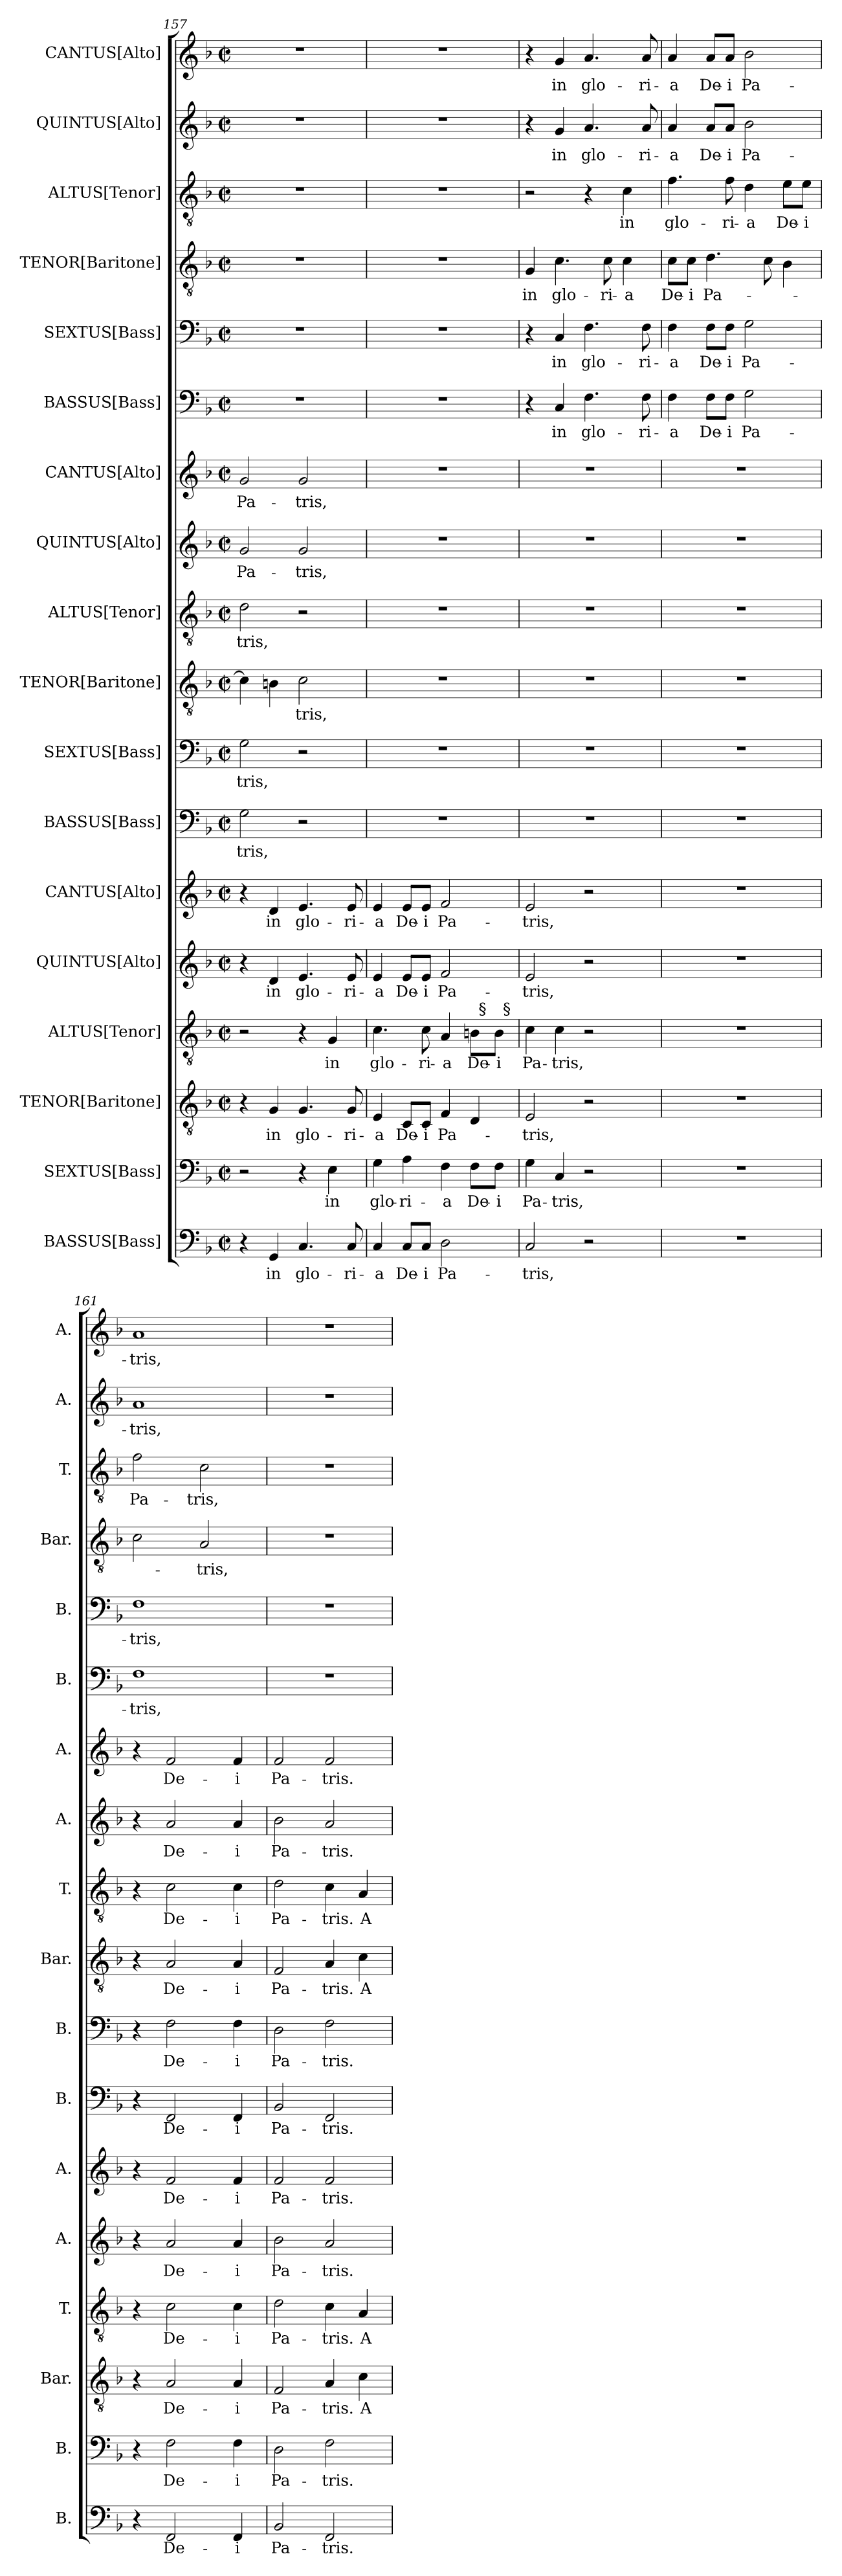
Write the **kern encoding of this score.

**kern	**text	**kern	**text	**kern	**text	**kern	**text	**kern	**text	**kern	**text	**kern	**text	**kern	**text	**kern	**text	**kern	**text	**kern	**text	**kern	**text	**kern	**text	**kern	**text	**kern	**text	**kern	**text	**kern	**text	**kern	**text
*part18	*part18	*part17	*part17	*part16	*part16	*part15	*part15	*part14	*part14	*part13	*part13	*part12	*part12	*part11	*part11	*part10	*part10	*part9	*part9	*part8	*part8	*part7	*part7	*part6	*part6	*part5	*part5	*part4	*part4	*part3	*part3	*part2	*part2	*part1	*part1
*staff18	*staff18	*staff17	*staff17	*staff16	*staff16	*staff15	*staff15	*staff14	*staff14	*staff13	*staff13	*staff12	*staff12	*staff11	*staff11	*staff10	*staff10	*staff9	*staff9	*staff8	*staff8	*staff7	*staff7	*staff6	*staff6	*staff5	*staff5	*staff4	*staff4	*staff3	*staff3	*staff2	*staff2	*staff1	*staff1
*I"BASSUS[Bass]	*	*I"SEXTUS[Bass]	*	*I"TENOR[Baritone]	*	*I"ALTUS[Tenor]	*	*I"QUINTUS[Alto]	*	*I"CANTUS[Alto]	*	*I"BASSUS[Bass]	*	*I"SEXTUS[Bass]	*	*I"TENOR[Baritone]	*	*I"ALTUS[Tenor]	*	*I"QUINTUS[Alto]	*	*I"CANTUS[Alto]	*	*I"BASSUS[Bass]	*	*I"SEXTUS[Bass]	*	*I"TENOR[Baritone]	*	*I"ALTUS[Tenor]	*	*I"QUINTUS[Alto]	*	*I"CANTUS[Alto]	*
*I'B.	*	*I'B.	*	*I'Bar.	*	*I'T.	*	*I'A.	*	*I'A.	*	*I'B.	*	*I'B.	*	*I'Bar.	*	*I'T.	*	*I'A.	*	*I'A.	*	*I'B.	*	*I'B.	*	*I'Bar.	*	*I'T.	*	*I'A.	*	*I'A.	*
*clefF4	*	*clefF4	*	*clefGv2	*	*clefGv2	*	*clefG2	*	*clefG2	*	*clefF4	*	*clefF4	*	*clefGv2	*	*clefGv2	*	*clefG2	*	*clefG2	*	*clefF4	*	*clefF4	*	*clefGv2	*	*clefGv2	*	*clefG2	*	*clefG2	*
*	*	*	*	*ITrd7c12	*	*ITrd7c12	*	*	*	*	*	*	*	*	*	*ITrd7c12	*	*ITrd7c12	*	*	*	*	*	*	*	*	*	*ITrd7c12	*	*ITrd7c12	*	*	*	*	*
*k[b-]	*	*k[b-]	*	*k[b-]	*	*k[b-]	*	*k[b-]	*	*k[b-]	*	*k[b-]	*	*k[b-]	*	*k[b-]	*	*k[b-]	*	*k[b-]	*	*k[b-]	*	*k[b-]	*	*k[b-]	*	*k[b-]	*	*k[b-]	*	*k[b-]	*	*k[b-]	*
*F:	*	*F:	*	*F:	*	*F:	*	*F:	*	*F:	*	*F:	*	*F:	*	*F:	*	*F:	*	*F:	*	*F:	*	*F:	*	*F:	*	*F:	*	*F:	*	*F:	*	*F:	*
*M2/2	*	*M2/2	*	*M2/2	*	*M2/2	*	*M2/2	*	*M2/2	*	*M2/2	*	*M2/2	*	*M2/2	*	*M2/2	*	*M2/2	*	*M2/2	*	*M2/2	*	*M2/2	*	*M2/2	*	*M2/2	*	*M2/2	*	*M2/2	*
*met(c|)	*	*met(c|)	*	*met(c|)	*	*met(c|)	*	*met(c|)	*	*met(c|)	*	*met(c|)	*	*met(c|)	*	*met(c|)	*	*met(c|)	*	*met(c|)	*	*met(c|)	*	*met(c|)	*	*met(c|)	*	*met(c|)	*	*met(c|)	*	*met(c|)	*	*met(c|)	*
=157	=157	=157	=157	=157	=157	=157	=157	=157	=157	=157	=157	=157	=157	=157	=157	=157	=157	=157	=157	=157	=157	=157	=157	=157	=157	=157	=157	=157	=157	=157	=157	=157	=157	=157	=157
!	!	!	!	!	!	!	!	!	!	!	!	!	!LO:LY:b	!	!LO:LY:b	!	!	!	!LO:LY:b	!	!LO:LY:b	!	!LO:LY:b	!	!	!	!	!	!	!	!	!	!	!	!
4r	.	2r	.	4r	.	2r	.	4r	.	4r	.	2G\	-tris,	2G\	-tris,	4C\]	.	2D\	-tris,	2g/	Pa-	2g/	Pa-	1r	.	1r	.	1r	.	1r	.	1r	.	1r	.
!	!LO:LY:b	!	!	!	!LO:LY:b	!	!	!	!LO:LY:b	!	!LO:LY:b	!	!	!	!	!	!	!	!	!	!	!	!	!	!	!	!	!	!	!	!	!	!	!	!
4GG/	in	.	.	4GG/	in	.	.	4d/	in	4d/	in	.	.	.	.	4BBn\	.	.	.	.	.	.	.	.	.	.	.	.	.	.	.	.	.	.	.
!	!LO:LY:b	!	!	!	!LO:LY:b	!	!	!	!LO:LY:b	!	!LO:LY:b	!	!	!	!	!	!LO:LY:b	!	!	!	!LO:LY:b	!	!LO:LY:b	!	!	!	!	!	!	!	!	!	!	!	!
4.C/	glo-	4r	.	4.GG/	glo-	4r	.	4.e/	glo-	4.e/	glo-	2r	.	2r	.	2C\	-tris,	2r	.	2g/	-tris,	2g/	-tris,	.	.	.	.	.	.	.	.	.	.	.	.
!	!	!	!LO:LY:b	!	!	!	!LO:LY:b	!	!	!	!	!	!	!	!	!	!	!	!	!	!	!	!	!	!	!	!	!	!	!	!	!	!	!	!
.	.	4E\	in	.	.	4GG/	in	.	.	.	.	.	.	.	.	.	.	.	.	.	.	.	.	.	.	.	.	.	.	.	.	.	.	.	.
!	!LO:LY:b	!	!	!	!LO:LY:b	!	!	!	!LO:LY:b	!	!LO:LY:b	!	!	!	!	!	!	!	!	!	!	!	!	!	!	!	!	!	!	!	!	!	!	!	!
8C/	-ri-	.	.	8GG/	-ri-	.	.	8e/	-ri-	8e/	-ri-	.	.	.	.	.	.	.	.	.	.	.	.	.	.	.	.	.	.	.	.	.	.	.	.
=158	=158	=158	=158	=158	=158	=158	=158	=158	=158	=158	=158	=158	=158	=158	=158	=158	=158	=158	=158	=158	=158	=158	=158	=158	=158	=158	=158	=158	=158	=158	=158	=158	=158	=158	=158
!	!LO:LY:b	!	!LO:LY:b	!	!LO:LY:b	!	!LO:LY:b	!	!LO:LY:b	!	!LO:LY:b	!	!	!	!	!	!	!	!	!	!	!	!	!	!	!	!	!	!	!	!	!	!	!	!
*	*	*	*	*	*	*^	*	*	*	*	*	*	*	*	*	*	*	*	*	*	*	*	*	*	*	*	*	*	*	*	*	*	*	*	*
*	*	*	*	*	*	*	*^	*	*	*	*	*	*	*	*	*	*	*	*	*	*	*	*	*	*	*	*	*	*	*	*	*	*	*	*	*
4C/	-a	4G\	glo-	4EE/	-a	4.C\	2ryy	2ryy	glo-	4e/	-a	4e/	-a	1r	.	1r	.	1r	.	1r	.	1r	.	1r	.	1r	.	1r	.	1r	.	1r	.	1r	.	1r	.
!	!LO:LY:b	!	!LO:LY:b	!	!LO:LY:b	!	!	!	!	!	!LO:LY:b	!	!LO:LY:b	!	!	!	!	!	!	!	!	!	!	!	!	!	!	!	!	!	!	!	!	!	!	!	!
8C/L	De-	4A\	-ri-	8CC/L	De-	.	.	.	.	8e/L	De-	8e/L	De-	.	.	.	.	.	.	.	.	.	.	.	.	.	.	.	.	.	.	.	.	.	.	.	.
!	!LO:LY:b	!	!	!	!LO:LY:b	!	!	!	!LO:LY:b	!	!LO:LY:b	!	!LO:LY:b	!	!	!	!	!	!	!	!	!	!	!	!	!	!	!	!	!	!	!	!	!	!	!	!
8C/J	-i	.	.	8CC/J	-i	8C\	.	.	-ri-	8e/J	-i	8e/J	-i	.	.	.	.	.	.	.	.	.	.	.	.	.	.	.	.	.	.	.	.	.	.	.	.
!	!LO:LY:b	!	!LO:LY:b	!	!LO:LY:b	!	!	!	!LO:LY:b	!	!LO:LY:b	!	!LO:LY:b	!	!	!	!	!	!	!	!	!	!	!	!	!	!	!	!	!	!	!	!	!	!	!	!
2D\	Pa-	4F\	-a	4FF/	Pa-	4AA/	4ryy	4ryy	-a	2f/	Pa-	2f/	Pa-	.	.	.	.	.	.	.	.	.	.	.	.	.	.	.	.	.	.	.	.	.	.	.	.
!	!	!	!LO:LY:b	!	!	!	!	!	!LO:LY:b	!	!	!	!	!	!	!	!	!	!	!	!	!	!	!	!	!	!	!	!	!	!	!	!	!	!	!	!
.	.	8F\L	De-	4DD/	.	8BB\L	32ryy	8ryy	De-	.	.	.	.	.	.	.	.	.	.	.	.	.	.	.	.	.	.	.	.	.	.	.	.	.	.	.	.
!	!	!	!	!	!	!	!LO:TX:a:t=§	!	!	!	!	!	!	!	!	!	!	!	!	!	!	!	!	!	!	!	!	!	!	!	!	!	!	!	!	!	!
.	.	.	.	.	.	.	8..ryy	.	.	.	.	.	.	.	.	.	.	.	.	.	.	.	.	.	.	.	.	.	.	.	.	.	.	.	.	.	.
!	!	!	!LO:LY:b	!	!	!	!	!	!LO:LY:b	!	!	!	!	!	!	!	!	!	!	!	!	!	!	!	!	!	!	!	!	!	!	!	!	!	!	!	!
.	.	8F\J	-i	.	.	8BB\J	.	32ryy	-i	.	.	.	.	.	.	.	.	.	.	.	.	.	.	.	.	.	.	.	.	.	.	.	.	.	.	.	.
!	!	!	!	!	!	!	!	!LO:TX:a:t=§	!	!	!	!	!	!	!	!	!	!	!	!	!	!	!	!	!	!	!	!	!	!	!	!	!	!	!	!	!
.	.	.	.	.	.	.	.	16.ryy	.	.	.	.	.	.	.	.	.	.	.	.	.	.	.	.	.	.	.	.	.	.	.	.	.	.	.	.	.
=159	=159	=159	=159	=159	=159	=159	=159	=159	=159	=159	=159	=159	=159	=159	=159	=159	=159	=159	=159	=159	=159	=159	=159	=159	=159	=159	=159	=159	=159	=159	=159	=159	=159	=159	=159	=159	=159
!	!LO:LY:b	!	!LO:LY:b	!	!LO:LY:b	!	!	!	!LO:LY:b	!	!LO:LY:b	!	!LO:LY:b	!	!	!	!	!	!	!	!	!	!	!	!	!	!	!	!	!	!LO:LY:b	!	!	!	!	!	!
*	*	*	*	*	*	*v	*v	*v	*	*	*	*	*	*	*	*	*	*	*	*	*	*	*	*	*	*	*	*	*	*	*	*	*	*	*	*	*
2C/	-tris,	4G\	Pa-	2EE/	-tris,	4C\	Pa-	2e/	-tris,	2e/	-tris,	1r	.	1r	.	1r	.	1r	.	1r	.	1r	.	4r	.	4r	.	4GG/	in	2r	.	4r	.	4r	.
!	!	!	!LO:LY:b	!	!	!	!LO:LY:b	!	!	!	!	!	!	!	!	!	!	!	!	!	!	!	!	!	!LO:LY:b	!	!LO:LY:b	!	!LO:LY:b	!	!	!	!LO:LY:b	!	!LO:LY:b
.	.	4C/	-tris,	.	.	4C\	-tris,	.	.	.	.	.	.	.	.	.	.	.	.	.	.	.	.	4C/	in	4C/	in	4.C\	glo-	.	.	4g/	in	4g/	in
!	!	!	!	!	!	!	!	!	!	!	!	!	!	!	!	!	!	!	!	!	!	!	!	!	!LO:LY:b	!	!LO:LY:b	!	!	!	!	!	!LO:LY:b	!	!LO:LY:b
2r	.	2r	.	2r	.	2r	.	2r	.	2r	.	.	.	.	.	.	.	.	.	.	.	.	.	4.F\	glo-	4.F\	glo-	.	.	4r	.	4.a/	glo-	4.a/	glo-
!	!	!	!	!	!	!	!	!	!	!	!	!	!	!	!	!	!	!	!	!	!	!	!	!	!	!	!	!	!LO:LY:b	!	!	!	!	!	!
.	.	.	.	.	.	.	.	.	.	.	.	.	.	.	.	.	.	.	.	.	.	.	.	.	.	.	.	8C\	-ri-	.	.	.	.	.	.
!	!	!	!	!	!	!	!	!	!	!	!	!	!	!	!	!	!	!	!	!	!	!	!	!	!	!	!	!	!LO:LY:b	!	!LO:LY:b	!	!	!	!
.	.	.	.	.	.	.	.	.	.	.	.	.	.	.	.	.	.	.	.	.	.	.	.	.	.	.	.	4C\	-a	4C\	in	.	.	.	.
!	!	!	!	!	!	!	!	!	!	!	!	!	!	!	!	!	!	!	!	!	!	!	!	!	!LO:LY:b	!	!LO:LY:b	!	!	!	!	!	!LO:LY:b	!	!LO:LY:b
.	.	.	.	.	.	.	.	.	.	.	.	.	.	.	.	.	.	.	.	.	.	.	.	8F\	-ri-	8F\	-ri-	.	.	.	.	8a/	-ri-	8a/	-ri-
=160	=160	=160	=160	=160	=160	=160	=160	=160	=160	=160	=160	=160	=160	=160	=160	=160	=160	=160	=160	=160	=160	=160	=160	=160	=160	=160	=160	=160	=160	=160	=160	=160	=160	=160	=160
!	!	!	!	!	!	!	!	!	!	!	!	!	!	!	!	!	!	!	!	!	!	!	!	!	!LO:LY:b	!	!LO:LY:b	!	!LO:LY:b	!	!LO:LY:b	!	!LO:LY:b	!	!LO:LY:b
1r	.	1r	.	1r	.	1r	.	1r	.	1r	.	1r	.	1r	.	1r	.	1r	.	1r	.	1r	.	4F\	-a	4F\	-a	8C\L	De-	4.F\	glo-	4a/	-a	4a/	-a
!	!	!	!	!	!	!	!	!	!	!	!	!	!	!	!	!	!	!	!	!	!	!	!	!	!	!	!	!	!LO:LY:b	!	!	!	!	!	!
.	.	.	.	.	.	.	.	.	.	.	.	.	.	.	.	.	.	.	.	.	.	.	.	.	.	.	.	8C\J	-i	.	.	.	.	.	.
!	!	!	!	!	!	!	!	!	!	!	!	!	!	!	!	!	!	!	!	!	!	!	!	!	!LO:LY:b	!	!LO:LY:b	!	!LO:LY:b	!	!	!	!LO:LY:b	!	!LO:LY:b
.	.	.	.	.	.	.	.	.	.	.	.	.	.	.	.	.	.	.	.	.	.	.	.	8F\L	De-	8F\L	De-	4.D\	Pa-	.	.	8a/L	De-	8a/L	De-
!	!	!	!	!	!	!	!	!	!	!	!	!	!	!	!	!	!	!	!	!	!	!	!	!	!LO:LY:b	!	!LO:LY:b	!	!	!	!LO:LY:b	!	!LO:LY:b	!	!LO:LY:b
.	.	.	.	.	.	.	.	.	.	.	.	.	.	.	.	.	.	.	.	.	.	.	.	8F\J	-i	8F\J	-i	.	.	8F\	-ri-	8a/J	-i	8a/J	-i
!	!	!	!	!	!	!	!	!	!	!	!	!	!	!	!	!	!	!	!	!	!	!	!	!	!LO:LY:b	!	!LO:LY:b	!	!	!	!LO:LY:b	!	!LO:LY:b	!	!LO:LY:b
.	.	.	.	.	.	.	.	.	.	.	.	.	.	.	.	.	.	.	.	.	.	.	.	2G\	Pa-	2G\	Pa-	.	.	4D\	-a	2b-\	Pa-	2b-\	Pa-
.	.	.	.	.	.	.	.	.	.	.	.	.	.	.	.	.	.	.	.	.	.	.	.	.	.	.	.	8C\	.	.	.	.	.	.	.
!	!	!	!	!	!	!	!	!	!	!	!	!	!	!	!	!	!	!	!	!	!	!	!	!	!	!	!	!	!	!	!LO:LY:b	!	!	!	!
.	.	.	.	.	.	.	.	.	.	.	.	.	.	.	.	.	.	.	.	.	.	.	.	.	.	.	.	4BB-\	.	8E\L	De-	.	.	.	.
!	!	!	!	!	!	!	!	!	!	!	!	!	!	!	!	!	!	!	!	!	!	!	!	!	!	!	!	!	!	!	!LO:LY:b	!	!	!	!
.	.	.	.	.	.	.	.	.	.	.	.	.	.	.	.	.	.	.	.	.	.	.	.	.	.	.	.	.	.	8E\J	-i	.	.	.	.
=161	=161	=161	=161	=161	=161	=161	=161	=161	=161	=161	=161	=161	=161	=161	=161	=161	=161	=161	=161	=161	=161	=161	=161	=161	=161	=161	=161	=161	=161	=161	=161	=161	=161	=161	=161
!	!	!	!	!	!	!	!	!	!	!	!	!	!	!	!	!	!	!	!	!	!	!	!	!	!LO:LY:b	!	!LO:LY:b	!	!	!	!LO:LY:b	!	!LO:LY:b	!	!LO:LY:b
4r	.	4r	.	4r	.	4r	.	4r	.	4r	.	4r	.	4r	.	4r	.	4r	.	4r	.	4r	.	1F	-tris,	1F	-tris,	2C\	.	2F\	Pa-	1a	-tris,	1a	-tris,
!	!LO:LY:b	!	!LO:LY:b	!	!LO:LY:b	!	!LO:LY:b	!	!LO:LY:b	!	!LO:LY:b	!	!LO:LY:b	!	!LO:LY:b	!	!LO:LY:b	!	!LO:LY:b	!	!LO:LY:b	!	!LO:LY:b	!	!	!	!	!	!	!	!	!	!	!	!
2FF/	De-	2F\	De-	2AA/	De-	2C\	De-	2a/	De-	2f/	De-	2FF/	De-	2F\	De-	2AA/	De-	2C\	De-	2a/	De-	2f/	De-	.	.	.	.	.	.	.	.	.	.	.	.
!	!	!	!	!	!	!	!	!	!	!	!	!	!	!	!	!	!	!	!	!	!	!	!	!	!	!	!	!	!LO:LY:b	!	!LO:LY:b	!	!	!	!
.	.	.	.	.	.	.	.	.	.	.	.	.	.	.	.	.	.	.	.	.	.	.	.	.	.	.	.	2AA/	-tris,	2C\	-tris,	.	.	.	.
!	!LO:LY:b	!	!LO:LY:b	!	!LO:LY:b	!	!LO:LY:b	!	!LO:LY:b	!	!LO:LY:b	!	!LO:LY:b	!	!LO:LY:b	!	!LO:LY:b	!	!LO:LY:b	!	!LO:LY:b	!	!LO:LY:b	!	!	!	!	!	!	!	!	!	!	!	!
4FF/	-i	4F\	-i	4AA/	-i	4C\	-i	4a/	-i	4f/	-i	4FF/	-i	4F\	-i	4AA/	-i	4C\	-i	4a/	-i	4f/	-i	.	.	.	.	.	.	.	.	.	.	.	.
=162	=162	=162	=162	=162	=162	=162	=162	=162	=162	=162	=162	=162	=162	=162	=162	=162	=162	=162	=162	=162	=162	=162	=162	=162	=162	=162	=162	=162	=162	=162	=162	=162	=162	=162	=162
!	!LO:LY:b	!	!LO:LY:b	!	!LO:LY:b	!	!LO:LY:b	!	!LO:LY:b	!	!LO:LY:b	!	!LO:LY:b	!	!LO:LY:b	!	!LO:LY:b	!	!LO:LY:b	!	!LO:LY:b	!	!LO:LY:b	!	!	!	!	!	!	!	!	!	!	!	!
2BB-/	Pa-	2D\	Pa-	2FF/	Pa-	2D\	Pa-	2b-\	Pa-	2f/	Pa-	2BB-/	Pa-	2D\	Pa-	2FF/	Pa-	2D\	Pa-	2b-\	Pa-	2f/	Pa-	1r	.	1r	.	1r	.	1r	.	1r	.	1r	.
!	!LO:LY:b	!	!LO:LY:b	!	!LO:LY:b	!	!LO:LY:b	!	!LO:LY:b	!	!LO:LY:b	!	!LO:LY:b	!	!LO:LY:b	!	!LO:LY:b	!	!LO:LY:b	!	!LO:LY:b	!	!LO:LY:b	!	!	!	!	!	!	!	!	!	!	!	!
2FF/	-tris.	2F\	-tris.	4AA/	-tris.	4C\	-tris.	2a/	-tris.	2f/	-tris.	2FF/	-tris.	2F\	-tris.	4AA/	-tris.	4C\	-tris.	2a/	-tris.	2f/	-tris.	.	.	.	.	.	.	.	.	.	.	.	.
!	!	!	!	!	!LO:LY:b	!	!LO:LY:b	!	!	!	!	!	!	!	!	!	!LO:LY:b	!	!LO:LY:b	!	!	!	!	!	!	!	!	!	!	!	!	!	!	!	!
.	.	.	.	4C\	A-	4AA/	A-	.	.	.	.	.	.	.	.	4C\	A-	4AA/	A-	.	.	.	.	.	.	.	.	.	.	.	.	.	.	.	.
=	=	=	=	=	=	=	=	=	=	=	=	=	=	=	=	=	=	=	=	=	=	=	=	=	=	=	=	=	=	=	=	=	=	=	=
*-	*-	*-	*-	*-	*-	*-	*-	*-	*-	*-	*-	*-	*-	*-	*-	*-	*-	*-	*-	*-	*-	*-	*-	*-	*-	*-	*-	*-	*-	*-	*-	*-	*-	*-	*-
